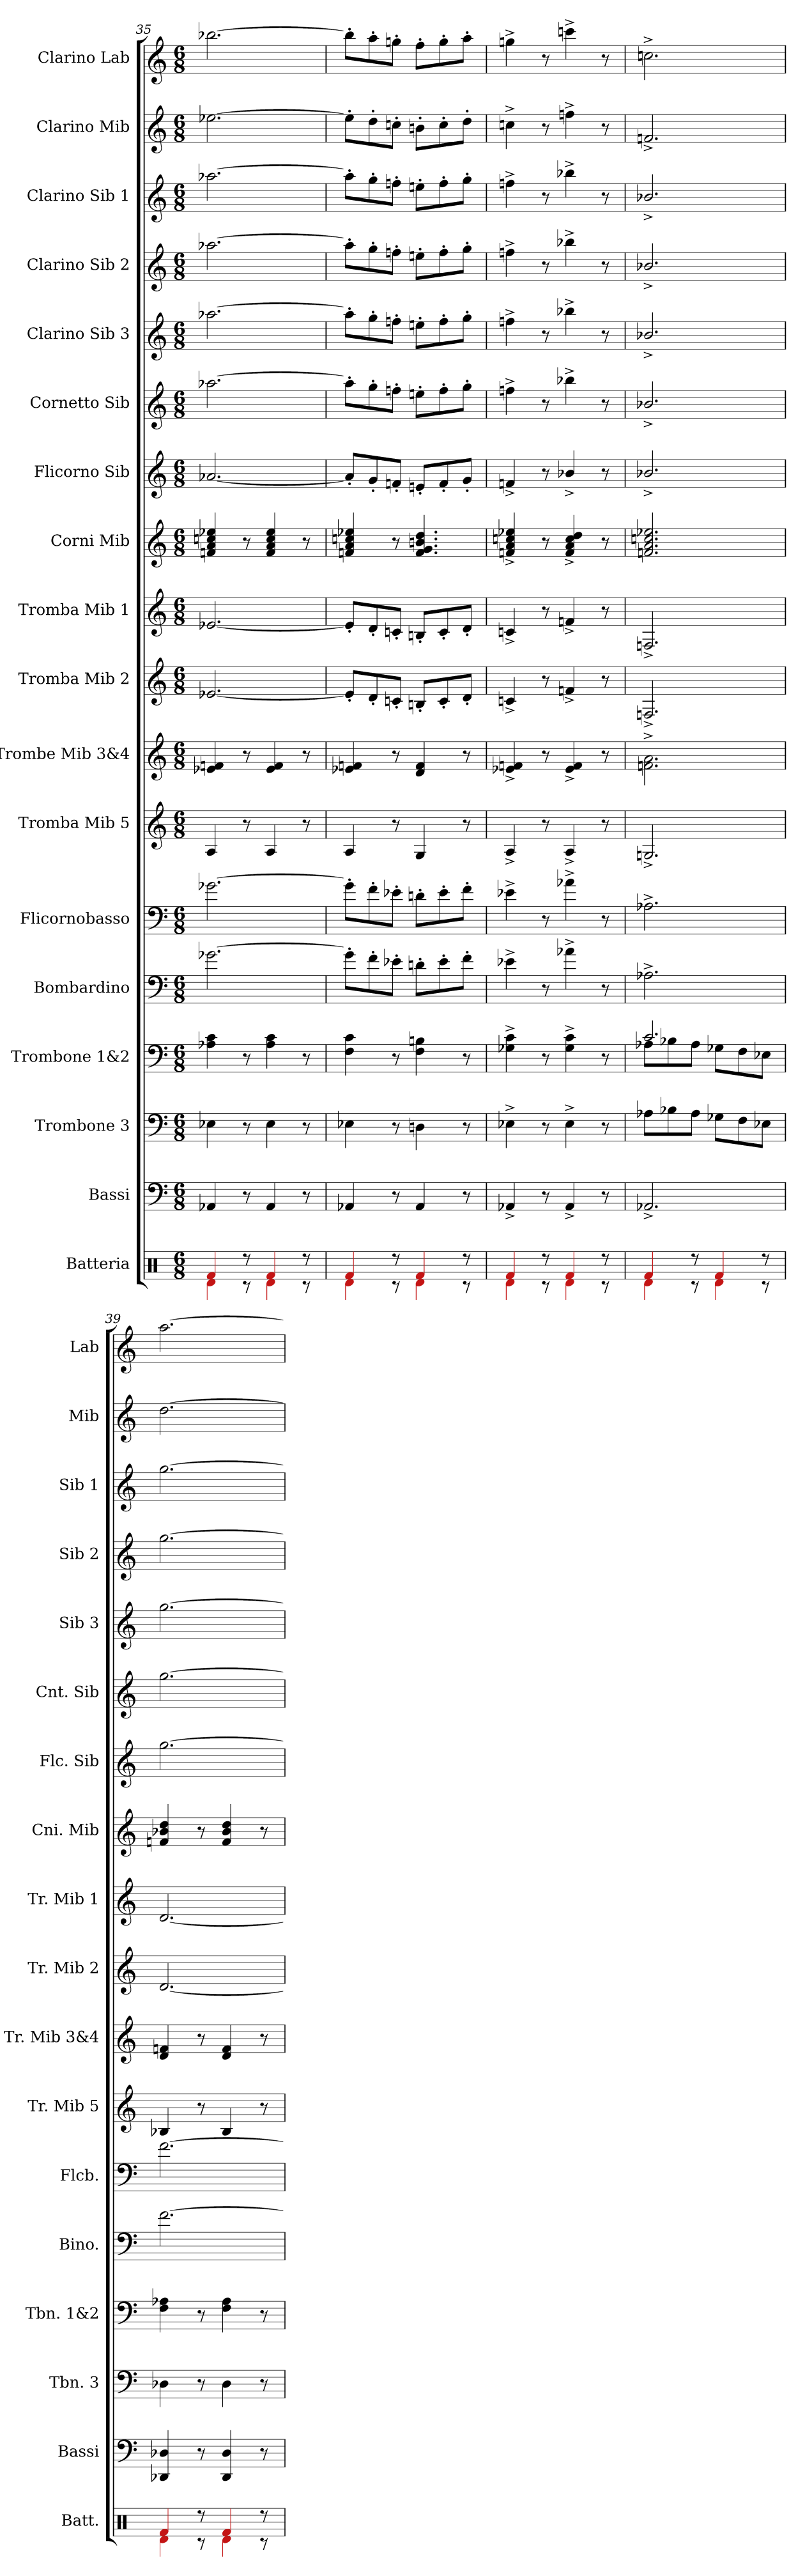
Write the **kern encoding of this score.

**kern	**kern	**kern	**kern	**kern	**kern	**kern	**kern	**kern	**kern	**kern	**kern	**kern	**kern	**kern	**kern	**kern	**kern
*part18	*part17	*part16	*part15	*part14	*part13	*part12	*part11	*part10	*part9	*part8	*part7	*part6	*part5	*part4	*part3	*part2	*part1
*staff18	*staff17	*staff16	*staff15	*staff14	*staff13	*staff12	*staff11	*staff10	*staff9	*staff8	*staff7	*staff6	*staff5	*staff4	*staff3	*staff2	*staff1
*I"Batteria	*I"Bassi	*I"Trombone 3	*I"Trombone 1&2	*I"Bombardino	*I"Flicornobasso	*I"Tromba Mib 5	*I"Trombe Mib 3&4	*I"Tromba Mib 2	*I"Tromba Mib 1	*I"Corni Mib	*I"Flicorno Sib	*I"Cornetto Sib	*I"Clarino Sib 3	*I"Clarino Sib 2	*I"Clarino Sib 1	*I"Clarino Mib	*I"Clarino Lab
*I'Batt.	*I'Bassi	*I'Tbn. 3	*I'Tbn. 1&2	*I'Bino.	*I'Flcb.	*I'Tr. Mib 5	*I'Tr. Mib 3&4	*I'Tr. Mib 2	*I'Tr. Mib 1	*I'Cni. Mib	*I'Flc. Sib	*I'Cnt. Sib	*I'Sib 3	*I'Sib 2	*I'Sib 1	*I'Mib	*I'Lab
*clefX	*clefF4	*clefF4	*clefF4	*clefF4	*clefF4	*clefG2	*clefG2	*clefG2	*clefG2	*clefG2	*clefG2	*clefG2	*clefG2	*clefG2	*clefG2	*clefG2	*clefG2
*	*	*	*	*	*	*ITrd-2c-3	*ITrd-2c-3	*ITrd-2c-3	*ITrd-2c-3	*ITrd5c9	*ITrd1c2	*ITrd1c2	*ITrd1c2	*ITrd1c2	*ITrd1c2	*ITrd-2c-3	*ITrd-5c-8
*M6/8	*M6/8	*M6/8	*M6/8	*M6/8	*M6/8	*M6/8	*M6/8	*M6/8	*M6/8	*M6/8	*M6/8	*M6/8	*M6/8	*M6/8	*M6/8	*M6/8	*M6/8
=35	=35	=35	=35	=35	=35	=35	=35	=35	=35	=35	=35	=35	=35	=35	=35	=35	=35
*^	*	*	*	*	*	*	*	*	*	*	*	*	*	*	*	*	*
4f/	4d\	4AA-/	4E-\	4A-\ 4c\	[2.g-\	[2.g-\	4c/	4g-/ 4a-/	[2.g-/	[2.g-/	4A-/ 4c/ 4e-/ 4g-/	[2.g-/	[2.gg-\	[2.gg-\	[2.gg-\	[2.gg-\	[2.gg-\	[2.ggg-\
8r	8r	8r	8r	8r	.	.	8r	8r	.	.	8r	.	.	.	.	.	.	.
4f/	4d\	4AA-/	4E-\	4A-\ 4c\	.	.	4c/	4g-/ 4a-/	.	.	4A-/ 4c/ 4e-/ 4g-/	.	.	.	.	.	.	.
8r	8r	8r	8r	8r	.	.	8r	8r	.	.	8r	.	.	.	.	.	.	.
=36	=36	=36	=36	=36	=36	=36	=36	=36	=36	=36	=36	=36	=36	=36	=36	=36	=36	=36
4f/	4d\	4AA-/	4E-\	4F\ 4c\	8g-'>\L]	8g-'>\L]	4c/	4g-/ 4a-/	8g-'</L]	8g-'</L]	4A-/ 4c/ 4e-/ 4g-/	8g-'</L]	8gg-'>\L]	8gg-'>\L]	8gg-'>\L]	8gg-'>\L]	8gg-'>\L]	8ggg-'>\L]
.	.	.	.	.	8f'>\	8f'>\	.	.	8f'</	8f'</	.	8f'</	8ff'>\	8ff'>\	8ff'>\	8ff'>\	8ff'>\	8fff'>\
8r	8r	8r	8r	8r	8e-'>\J	8e-'>\J	8r	8r	8e-'</J	8e-'</J	8r	8e-'</J	8ee-'>\J	8ee-'>\J	8ee-'>\J	8ee-'>\J	8ee-'>\J	8eee-'>\J
4f/	4d\	4AA-/	4Dn\	4F\ 4Bn\	8dn'>\L	8dn'>\L	4B/	4f/ 4a-/	8dn'</L	8dn'</L	4.A-/ 4.B/ 4.dn/ 4.f/	8dn'</L	8ddn'>\L	8ddn'>\L	8ddn'>\L	8ddn'>\L	8ddn'>\L	8ddd'>\L
.	.	.	.	.	8e-'>\	8e-'>\	.	.	8e-'</	8e-'</	.	8e-'</	8ee-'>\	8ee-'>\	8ee-'>\	8ee-'>\	8ee-'>\	8eee-'>\
8r	8r	8r	8r	8r	8f'>\J	8f'>\J	8r	8r	8f'</J	8f'</J	.	8f'</J	8ff'>\J	8ff'>\J	8ff'>\J	8ff'>\J	8ff'>\J	8fff'>\J
=37	=37	=37	=37	=37	=37	=37	=37	=37	=37	=37	=37	=37	=37	=37	=37	=37	=37	=37
4f/	4d\	4AA-^</	4E-^>\	4G-^>\ 4c^>\	4e-^>\	4e-^>\	4c^</	4g-^</ 4a-^</	4e-^</	4e-^</	4A-^</ 4c^</ 4e-^</ 4g-^</	4e-^</	4ee-^>\	4ee-^>\	4ee-^>\	4ee-^>\	4ee-^>\	4eee-^>\
8r	8r	8r	8r	8r	8r	8r	8r	8r	8r	8r	8r	8r	8r	8r	8r	8r	8r	8r
4f/	4d\	4AA-^</	4E-^>\	4G-^>\ 4c^>\	4a-^>\	4a-^>\	4c^</	4g-^</ 4a-^</	4a-^</	4a-^</	4A-^</ 4c^</ 4e-^</ 4f^</	4a-^</	4aa-^>\	4aa-^>\	4aa-^>\	4aa-^>\	4aa-^>\	4aaa-^>\
8r	8r	8r	8r	8r	8r	8r	8r	8r	8r	8r	8r	8r	8r	8r	8r	8r	8r	8r
=38	=38	=38	=38	=38	=38	=38	=38	=38	=38	=38	=38	=38	=38	=38	=38	=38	=38	=38
*	*	*	*	*^	*	*	*	*	*	*	*	*	*	*	*	*	*	*
4f/	4d\	2.AA-^</	8A-\L	2.c/	8A-\L	2.A-^>\	2.A-^>\	2.B-^</	2.a-^>\ 2.cc^>\	2.A-^</	2.A-^</	2.A-/ 2.c/ 2.e-/ 2.g-/	2.a-^</	2.a-^</	2.a-^</	2.a-^</	2.a-^</	2.a-^</	2.aa-^>\
.	.	.	8B-\	.	8B-\	.	.	.	.	.	.	.	.	.	.	.	.	.	.
8r	8r	.	8A-\J	.	8A-\J	.	.	.	.	.	.	.	.	.	.	.	.	.	.
4f/	4d\	.	8G-\L	.	8G-\L	.	.	.	.	.	.	.	.	.	.	.	.	.	.
.	.	.	8F\	.	8F\	.	.	.	.	.	.	.	.	.	.	.	.	.	.
8r	8r	.	8E-\J	.	8E-\J	.	.	.	.	.	.	.	.	.	.	.	.	.	.
*	*	*	*	*v	*v	*	*	*	*	*	*	*	*	*	*	*	*	*	*
=39	=39	=39	=39	=39	=39	=39	=39	=39	=39	=39	=39	=39	=39	=39	=39	=39	=39	=39
4f/	4d\	4DD-/ 4D-/	4D-\	4F\ 4A-\	[2.f\	[2.f\	4d-/	4f/ 4a-/	[2.f/	[2.f/	4A-/ 4d-/ 4f/	[2.ff\	[2.ff\	[2.ff\	[2.ff\	[2.ff\	[2.ff\	[2.fff\
8r	8r	8r	8r	8r	.	.	8r	8r	.	.	8r	.	.	.	.	.	.	.
4f/	4d\	4DD-/ 4D-/	4D-\	4F\ 4A-\	.	.	4d-/	4f/ 4a-/	.	.	4A-/ 4d-/ 4f/	.	.	.	.	.	.	.
8r	8r	8r	8r	8r	.	.	8r	8r	.	.	8r	.	.	.	.	.	.	.
*v	*v	*	*	*	*	*	*	*	*	*	*	*	*	*	*	*	*	*
=	=	=	=	=	=	=	=	=	=	=	=	=	=	=	=	=	=
*-	*-	*-	*-	*-	*-	*-	*-	*-	*-	*-	*-	*-	*-	*-	*-	*-	*-
